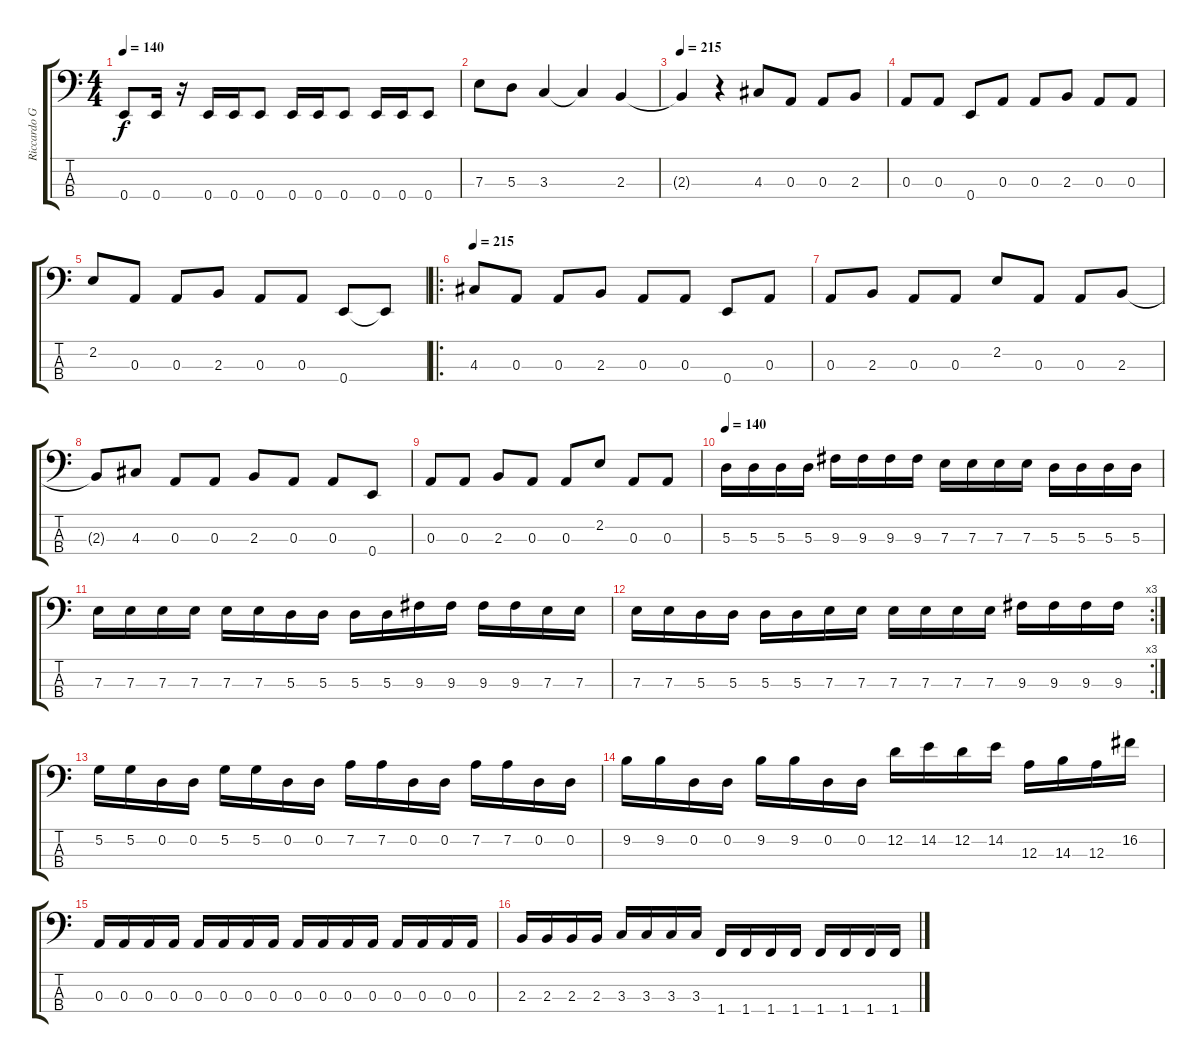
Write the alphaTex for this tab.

\track ("Riccardo Giampieri" "Riccardo G") {instrument electricbassfinger}
\staff {score tabs}
\tuning (G2 D2 A1 E1) {hide}
\ts (4 4)
\tempo 140
\clef f4
\ks c
0.4.8{dy f} 0.4.16 r.16 0.4.16 0.4.16 0.4.8 0.4.16 0.4.16 0.4.8 0.4.16 0.4.16 0.4.8 |
7.3.8 5.3.8 3.3.4 3.3{t}.4 2.3.4 |
\tempo 215
2.3{t}.4 r.4 4.3.8 0.3.8 0.3.8 2.3.8 |
0.3.8 0.3.8 0.4.8 0.3.8 0.3.8 2.3.8 0.3.8 0.3.8 |
2.2.8 0.3.8 0.3.8 2.3.8 0.3.8 0.3.8 0.4.8 0.4{t}.8 |
\ro
\tempo 215
4.3.8 0.3.8 0.3.8 2.3.8 0.3.8 0.3.8 0.4.8 0.3.8 |
0.3.8 2.3.8 0.3.8 0.3.8 2.2.8 0.3.8 0.3.8 2.3.8 |
2.3{t}.8 4.3.8 0.3.8 0.3.8 2.3.8 0.3.8 0.3.8 0.4.8 |
0.3.8 0.3.8 2.3.8 0.3.8 0.3.8 2.2.8 0.3.8 0.3.8 |
\tempo 140
5.3.16 5.3.16 5.3.16 5.3.16 9.3.16 9.3.16 9.3.16 9.3.16 7.3.16 7.3.16 7.3.16 7.3.16 5.3.16 5.3.16 5.3.16 5.3.16 |
7.3.16 7.3.16 7.3.16 7.3.16 7.3.16 7.3.16 5.3.16 5.3.16 5.3.16 5.3.16 9.3.16 9.3.16 9.3.16 9.3.16 7.3.16 7.3.16 |
\rc 3
7.3.16 7.3.16 5.3.16 5.3.16 5.3.16 5.3.16 7.3.16 7.3.16 7.3.16 7.3.16 7.3.16 7.3.16 9.3.16 9.3.16 9.3.16 9.3.16 |
5.2.16 5.2.16 0.2.16 0.2.16 5.2.16 5.2.16 0.2.16 0.2.16 7.2.16 7.2.16 0.2.16 0.2.16 7.2.16 7.2.16 0.2.16 0.2.16 |
9.2.16 9.2.16 0.2.16 0.2.16 9.2.16 9.2.16 0.2.16 0.2.16 12.2.16 14.2.16 12.2.16 14.2.16 12.3.16 14.3.16 12.3.16 16.2.16 |
0.3.16 0.3.16 0.3.16 0.3.16 0.3.16 0.3.16 0.3.16 0.3.16 0.3.16 0.3.16 0.3.16 0.3.16 0.3.16 0.3.16 0.3.16 0.3.16 |
2.3.16 2.3.16 2.3.16 2.3.16 3.3.16 3.3.16 3.3.16 3.3.16 1.4.16 1.4.16 1.4.16 1.4.16 1.4.16 1.4.16 1.4.16 1.4.16
